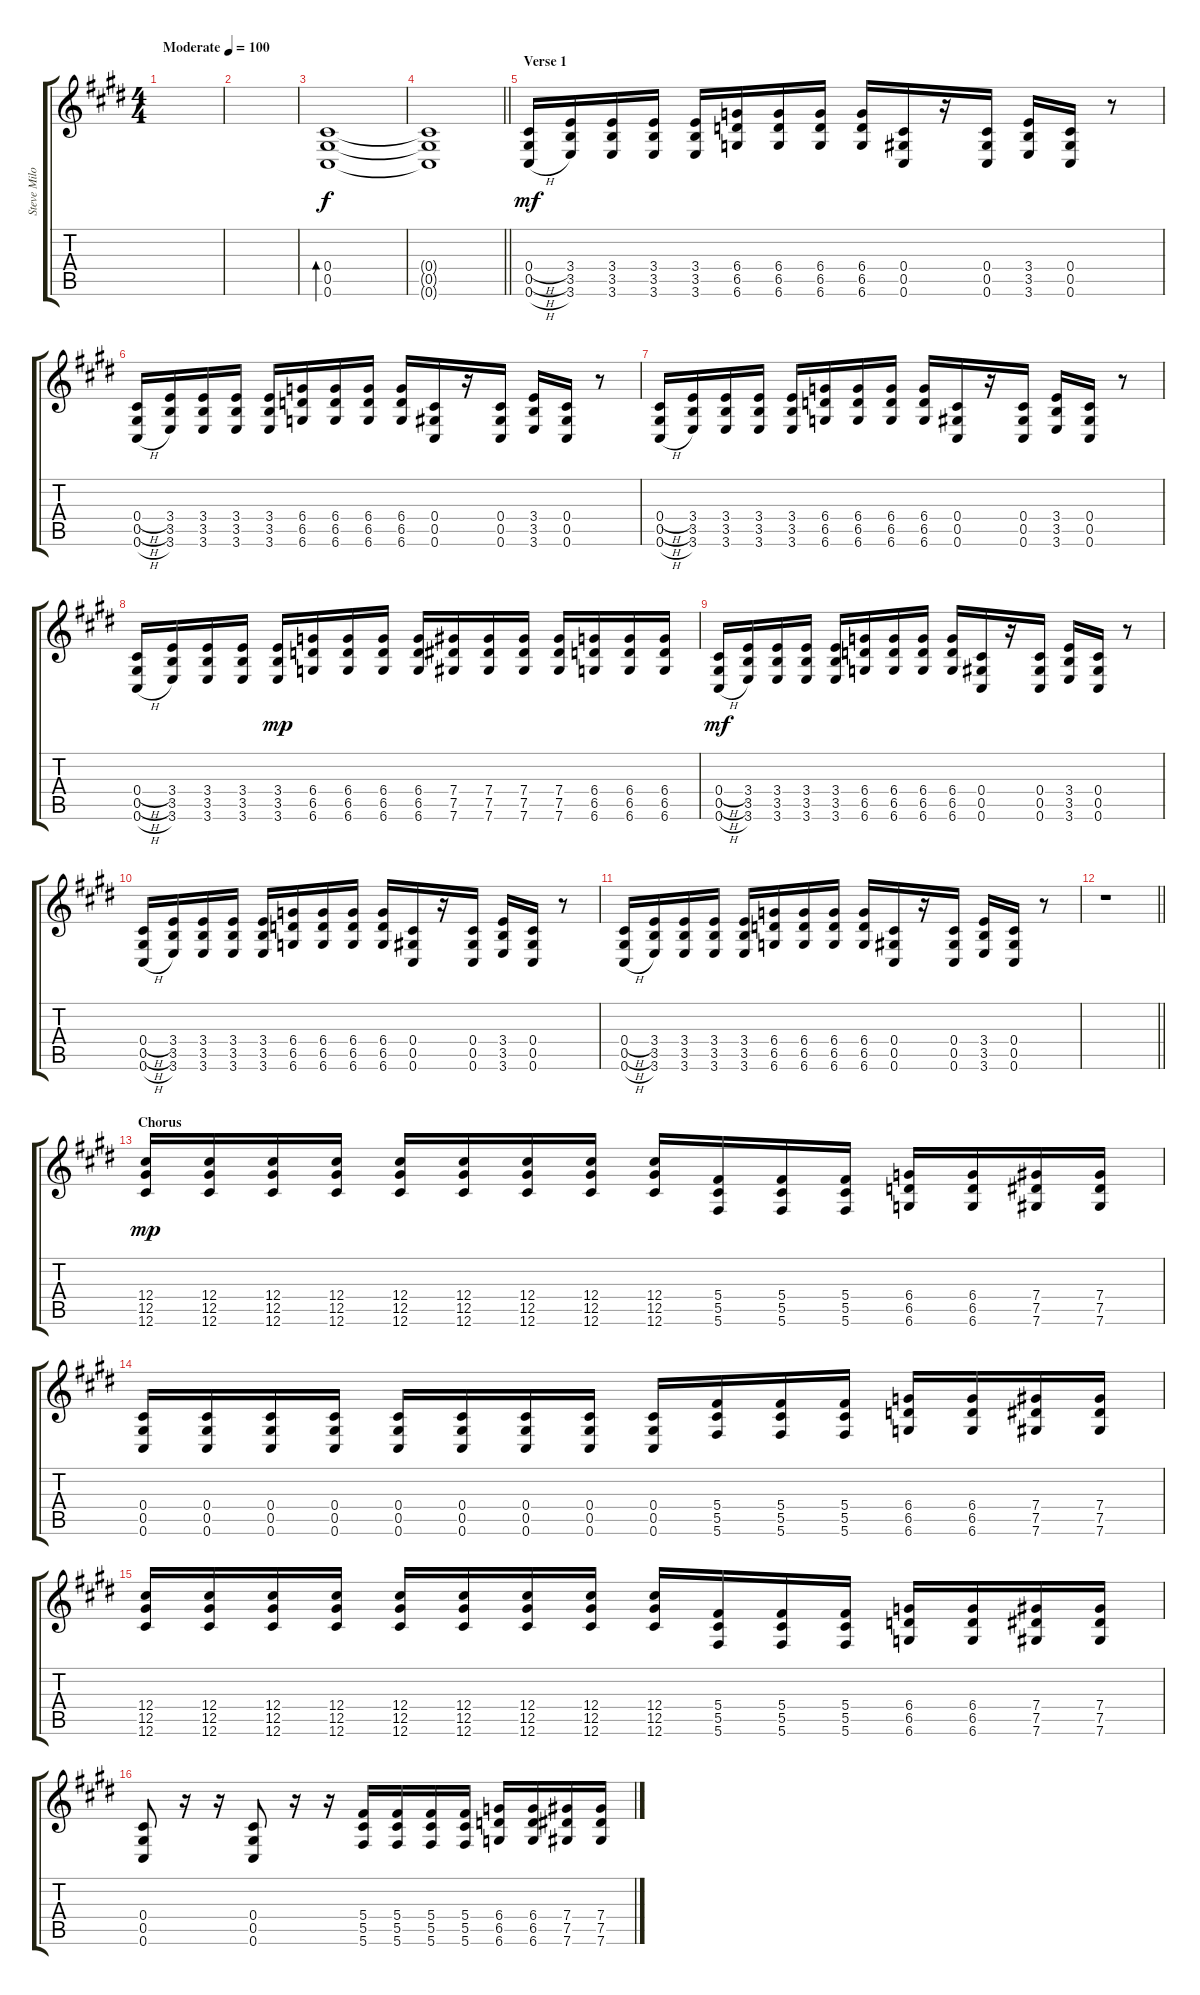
\track ("Steve Miloszewski" "Steve Milo") {instrument distortionguitar}
\staff {score tabs}
\tuning (Eb4 Bb3 Gb3 Db3 Ab2 Db2) {hide}
\ts (4 4)
\tempo (100 "Moderate")
\clef g2
\ks c#minor
|
|
(0.4 0.5 0.6).1{bd 60} |
\barLineRight lightlight
(0.4{t} 0.5{t} 0.6{t}).1 |
\section ("" "Verse 1")
(0.4{h} 0.5{h} 0.6{h}).16{dy mf} (3.4 3.5 3.6).16 (3.4 3.5 3.6).16 (3.4 3.5 3.6).16 (3.4 3.5 3.6).16 (6.4 6.5 6.6).16 (6.4 6.5 6.6).16 (6.4 6.5 6.6).16 (6.4 6.5 6.6).16 (0.4 0.5 0.6).16 r.16 (0.4 0.5 0.6).16 (3.4 3.5 3.6).16 (0.4 0.5 0.6).16 r.8 |
(0.4{h} 0.5{h} 0.6{h}).16 (3.4 3.5 3.6).16 (3.4 3.5 3.6).16 (3.4 3.5 3.6).16 (3.4 3.5 3.6).16 (6.4 6.5 6.6).16 (6.4 6.5 6.6).16 (6.4 6.5 6.6).16 (6.4 6.5 6.6).16 (0.4 0.5 0.6).16 r.16 (0.4 0.5 0.6).16 (3.4 3.5 3.6).16 (0.4 0.5 0.6).16 r.8 |
(0.4{h} 0.5{h} 0.6{h}).16 (3.4 3.5 3.6).16 (3.4 3.5 3.6).16 (3.4 3.5 3.6).16 (3.4 3.5 3.6).16 (6.4 6.5 6.6).16 (6.4 6.5 6.6).16 (6.4 6.5 6.6).16 (6.4 6.5 6.6).16 (0.4 0.5 0.6).16 r.16 (0.4 0.5 0.6).16 (3.4 3.5 3.6).16 (0.4 0.5 0.6).16 r.8 |
(0.4{h} 0.5{h} 0.6{h}).16 (3.4 3.5 3.6).16 (3.4 3.5 3.6).16 (3.4 3.5 3.6).16 (3.4 3.5 3.6).16{dy mp} (6.4 6.5 6.6).16 (6.4 6.5 6.6).16 (6.4 6.5 6.6).16 (6.4 6.5 6.6).16 (7.4 7.5 7.6).16 (7.4 7.5 7.6).16 (7.4 7.5 7.6).16 (7.4 7.5 7.6).16 (6.4 6.5 6.6).16 (6.4 6.5 6.6).16 (6.4 6.5 6.6).16 |
(0.4{h} 0.5{h} 0.6{h}).16{dy mf} (3.4 3.5 3.6).16 (3.4 3.5 3.6).16 (3.4 3.5 3.6).16 (3.4 3.5 3.6).16 (6.4 6.5 6.6).16 (6.4 6.5 6.6).16 (6.4 6.5 6.6).16 (6.4 6.5 6.6).16 (0.4 0.5 0.6).16 r.16 (0.4 0.5 0.6).16 (3.4 3.5 3.6).16 (0.4 0.5 0.6).16 r.8 |
(0.4{h} 0.5{h} 0.6{h}).16 (3.4 3.5 3.6).16 (3.4 3.5 3.6).16 (3.4 3.5 3.6).16 (3.4 3.5 3.6).16 (6.4 6.5 6.6).16 (6.4 6.5 6.6).16 (6.4 6.5 6.6).16 (6.4 6.5 6.6).16 (0.4 0.5 0.6).16 r.16 (0.4 0.5 0.6).16 (3.4 3.5 3.6).16 (0.4 0.5 0.6).16 r.8 |
(0.4{h} 0.5{h} 0.6{h}).16 (3.4 3.5 3.6).16 (3.4 3.5 3.6).16 (3.4 3.5 3.6).16 (3.4 3.5 3.6).16 (6.4 6.5 6.6).16 (6.4 6.5 6.6).16 (6.4 6.5 6.6).16 (6.4 6.5 6.6).16 (0.4 0.5 0.6).16 r.16 (0.4 0.5 0.6).16 (3.4 3.5 3.6).16 (0.4 0.5 0.6).16 r.8 |
\barLineRight lightlight
r.1 |
\section ("" "Chorus")
(12.4 12.5 12.6).16{dy mp} (12.4 12.5 12.6).16 (12.4 12.5 12.6).16 (12.4 12.5 12.6).16 (12.4 12.5 12.6).16 (12.4 12.5 12.6).16 (12.4 12.5 12.6).16 (12.4 12.5 12.6).16 (12.4 12.5 12.6).16 (5.4 5.5 5.6).16 (5.4 5.5 5.6).16 (5.4 5.5 5.6).16 (6.4 6.5 6.6).16 (6.4 6.5 6.6).16 (7.4 7.5 7.6).16 (7.4 7.5 7.6).16 |
(0.4 0.5 0.6).16 (0.4 0.5 0.6).16 (0.4 0.5 0.6).16 (0.4 0.5 0.6).16 (0.4 0.5 0.6).16 (0.4 0.5 0.6).16 (0.4 0.5 0.6).16 (0.4 0.5 0.6).16 (0.4 0.5 0.6).16 (5.4 5.5 5.6).16 (5.4 5.5 5.6).16 (5.4 5.5 5.6).16 (6.4 6.5 6.6).16 (6.4 6.5 6.6).16 (7.4 7.5 7.6).16 (7.4 7.5 7.6).16 |
(12.4 12.5 12.6).16 (12.4 12.5 12.6).16 (12.4 12.5 12.6).16 (12.4 12.5 12.6).16 (12.4 12.5 12.6).16 (12.4 12.5 12.6).16 (12.4 12.5 12.6).16 (12.4 12.5 12.6).16 (12.4 12.5 12.6).16 (5.4 5.5 5.6).16 (5.4 5.5 5.6).16 (5.4 5.5 5.6).16 (6.4 6.5 6.6).16 (6.4 6.5 6.6).16 (7.4 7.5 7.6).16 (7.4 7.5 7.6).16 |
(0.4 0.5 0.6).8 r.16 r.16 (0.4 0.5 0.6).8 r.16 r.16 (5.4 5.5 5.6).16 (5.4 5.5 5.6).16 (5.4 5.5 5.6).16 (5.4 5.5 5.6).16 (6.4 6.5 6.6).16 (6.4 6.5 6.6).16 (7.4 7.5 7.6).16 (7.4 7.5 7.6).16
